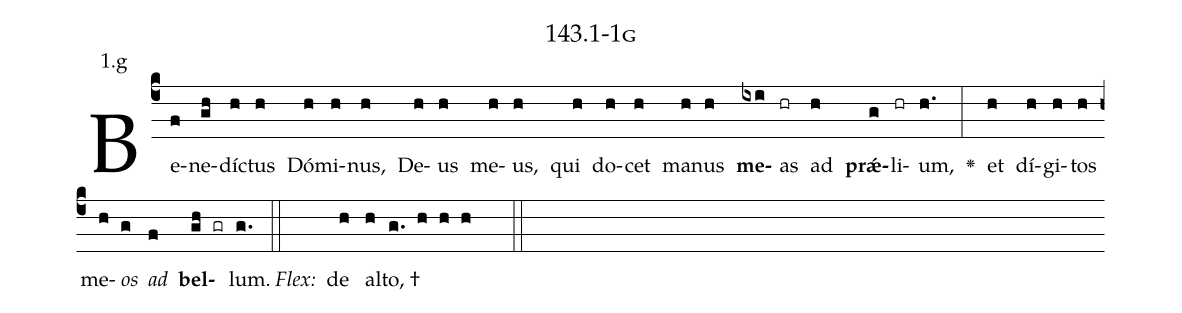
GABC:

name: 143.1-1g;
annotation: 1.g;
%%
(c4)Be(f)ne(gh)díc(h)tus(h) Dó(h)mi(h)nus,(h) De(h)us(h) me(h)us,(h) qui(h) do(h)cet(h) ma(h)nus(h) <b>me</b>(ixi)as(hr) ad(h) <b>prǽ</b>(g)li(hr)um,(h.) <v>\greheightstar</v>(:) et(h) dí(h)gi(h)tos(h) me(h)<i>os</i>(g) <i>ad</i>(f) <b>bel</b>(gh gr)lum.(g.) (::)
<i>Flex:</i>()  de(h) al(h)to, †(g. h h h  ::)

%E(h) u(h) o(g) u(f) a(gh) e.(g.) (::)
